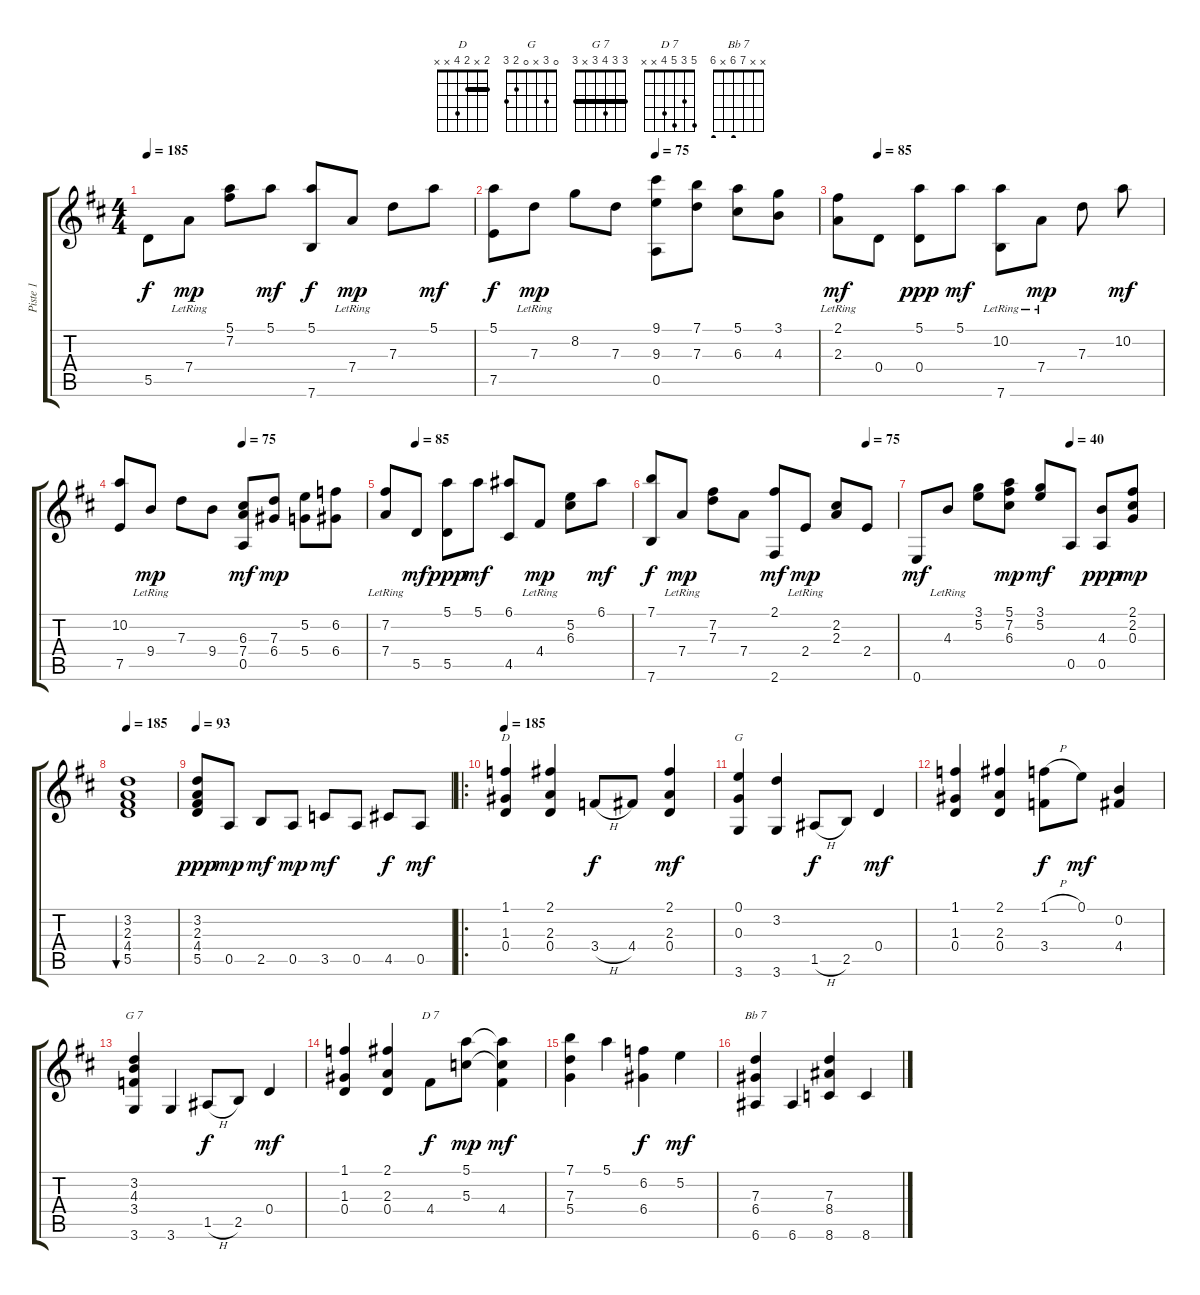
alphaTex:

\track ("Piste 1" "Piste 1") {instrument acousticguitarnylon}
\staff {score tabs}
\tuning (E4 B3 G3 D3 A2 E2) {hide}
\chord ("D" 2 x 2 4 x x) {barre 2}
\chord ("G" 0 3 x 0 2 3)
\chord ("G 7" 3 3 4 3 x 3) {barre 3}
\chord ("D 7" 5 3 5 4 x x)
\chord ("Bb 7" x x 7 6 x 6)
\ts (4 4)
\tempo 185
\tempo 85
\tempo 185
\clef g2
\ks d
5.5.8{dy f instrument acousticguitarnylon beam Down} 7.4{lr}.8{dy mp beam Down beam split} (5.1 7.2).8 5.1.8{dy mf} (5.1 7.6).8{dy f} 7.4{lr}.8{dy mp beam split} 7.3.8 5.1.8{dy mf} |
\tempo (75 0.5)
(5.1 7.5).8{dy f beam Down} 7.3{lr}.8{dy mp beam Down} 8.2.8{beam Down} 7.3.8{beam Down beam split} (9.1 9.3 0.5).8 (7.1 7.3).8 (5.1 6.3).8 (3.1 4.3).8 |
\tempo (85 0.125)
(2.1 2.3{lr}).8{dy mf beam Down} 0.4.8{beam Down beam split} (5.1 0.4).8{dy ppp} 5.1.8{dy mf beam split} (10.2 7.6{lr}).8{beam Down} 7.4{lr}.8{dy mp beam Down} 7.3.8{beam Down beam split} 10.2.8{dy mf} |
\tempo (75 0.5)
(10.2 7.5).8{beam Up} 9.4{lr}.8{dy mp} 7.3.8 9.4.8 (6.3 7.4 0.5).8{dy mf} (7.3 6.4).8{dy mp} (5.2 5.4).8 (6.2 6.4).8 |
\tempo (85 0.125)
(7.2 7.4{lr}).8 5.5.8{dy mf} (5.1 5.5).8{dy ppp} 5.1.8{dy mf} (6.1 4.5).8{beam Up} 4.4{lr}.8{dy mp} (5.2 6.3).8 6.1.8{dy mf} |
\tempo (75 0.875)
(7.1 7.6).8{dy f beam Up} 7.4{lr}.8{dy mp} (7.2 7.3).8 7.4.8 (2.1 2.6).8{dy mf beam Up} 2.4{lr}.8{dy mp} (2.2 2.3).8 2.4.8 |
\tempo (40 0.625)
0.6.8{dy mf} 4.3{lr}.8{beam Up} (3.1 5.2).8 (5.1 7.2 6.3).8{dy mp} (3.1 5.2).8{dy mf beam Up} 0.5.8 (4.3 0.5).8{dy ppp} (2.1 2.2 0.3).8{dy mp} |
\tempo 185
(3.2 2.3 4.4 5.5).1{bu 240} |
\tempo 93
(3.2 2.3 4.4 5.5).8{dy ppp} 0.5.8{dy mp} 2.5.8{dy mf} 0.5.8{dy mp} 3.5.8{dy mf} 0.5.8 4.5.8{dy f} 0.5.8{dy mf} |
\ro
\tempo 185
(1.1 1.3 0.4).4{ch "D" beam Up} (2.1 2.3 0.4).4{beam Up} 3.4{h}.8{dy f} 4.4.8 (2.1 2.3 0.4).4{dy mf beam Up} |
(0.1 0.3 3.6).4{ch "G" beam Up} (3.2 3.6).4 1.5{h}.8{dy f} 2.5.8 0.4.4{dy mf} |
(1.1 1.3 0.4).4{beam Up} (2.1 2.3 0.4).4{beam Up} (1.1{h} 3.4).8{dy f} 0.1.8{dy mf} (0.2 4.4).4{beam Up} |
(3.2 4.3 3.4 3.6).4{ch "G 7" beam Up} 3.6.4 1.5{h}.8{dy f} 2.5.8 0.4.4{dy mf} |
(1.1 1.3 0.4).4{beam Up} (2.1 2.3 0.4).4{beam Up} 4.4.8{ch "D 7" dy f} (5.1 5.3).8{dy mp} (5.1{t} 5.3{t} 4.4).4{dy mf} |
(7.1 7.3 5.4).4 5.1.4 (6.2 6.4).4{dy f} 5.2.4{dy mf} |
(7.3 6.4 6.6).4{ch "Bb 7" beam Up} 6.6.4 (7.3 8.4 8.6).4{beam Up} 8.6.4
